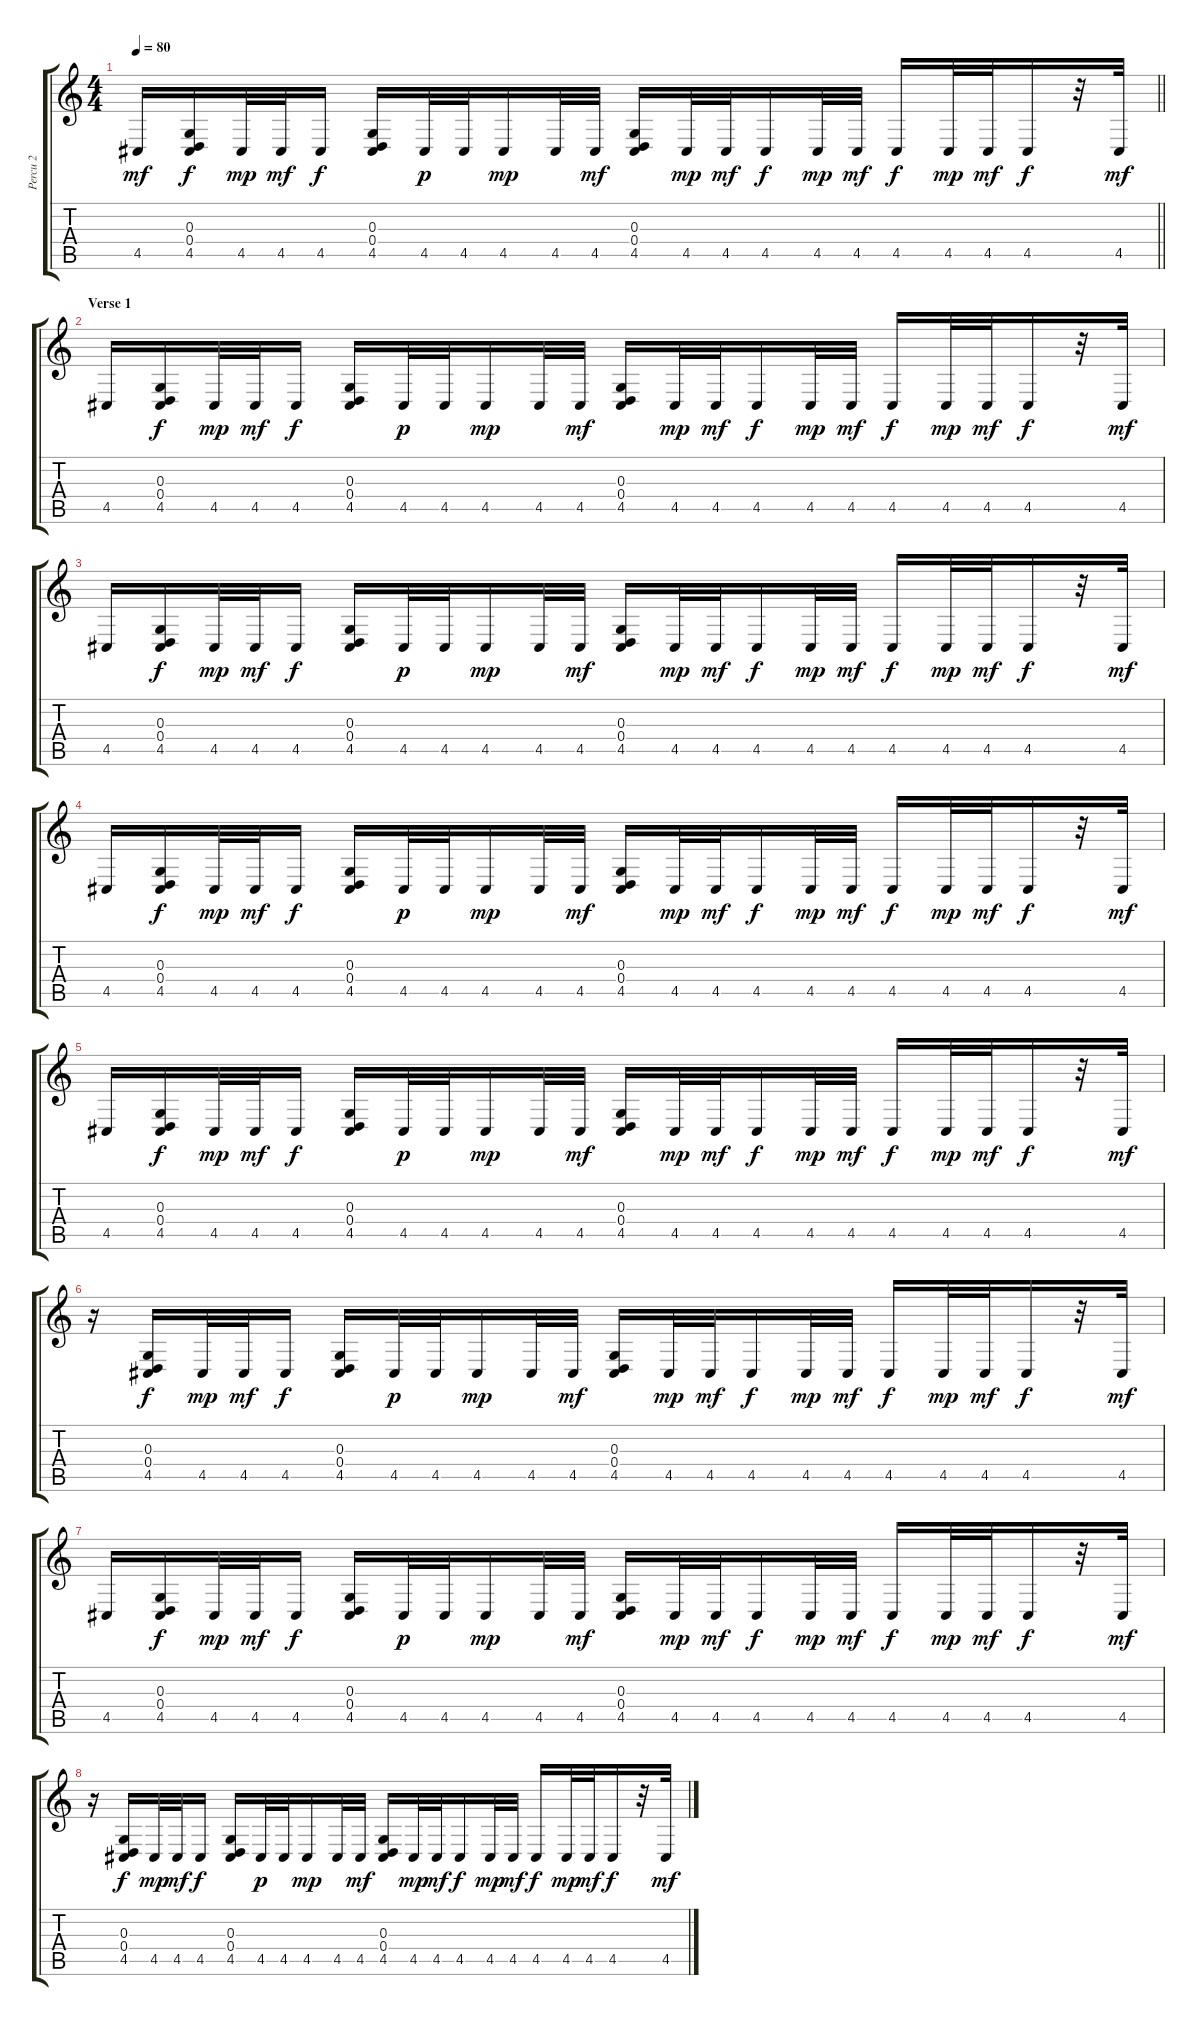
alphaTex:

\track ("Percu 2" "Percu 2") {instrument woodblock}
\staff {score tabs}
\tuning (E4 B3 G3 D3 A2 E2) {hide}
\ts (4 4)
\tempo 80
\clef g2
\barLineRight lightlight
\ks c
4.5.16{dy mf} (0.3 0.4 4.5).16{dy f} 4.5.32{dy mp} 4.5.32{dy mf} 4.5.16{dy f} (0.3 0.4 4.5).16 4.5.32{dy p} 4.5.32 4.5.16{dy mp} 4.5.32 4.5.32{dy mf} (0.3 0.4 4.5).16 4.5.32{dy mp} 4.5.32{dy mf} 4.5.16{dy f} 4.5.32{dy mp} 4.5.32{dy mf} 4.5.16{dy f} 4.5.32{dy mp} 4.5.32{dy mf} 4.5.16{dy f} r.32 4.5.32{dy mf} |
\section ("" "Verse 1")
4.5.16 (0.3 0.4 4.5).16{dy f} 4.5.32{dy mp} 4.5.32{dy mf} 4.5.16{dy f} (0.3 0.4 4.5).16 4.5.32{dy p} 4.5.32 4.5.16{dy mp} 4.5.32 4.5.32{dy mf} (0.3 0.4 4.5).16 4.5.32{dy mp} 4.5.32{dy mf} 4.5.16{dy f} 4.5.32{dy mp} 4.5.32{dy mf} 4.5.16{dy f} 4.5.32{dy mp} 4.5.32{dy mf} 4.5.16{dy f} r.32 4.5.32{dy mf} |
4.5.16 (0.3 0.4 4.5).16{dy f} 4.5.32{dy mp} 4.5.32{dy mf} 4.5.16{dy f} (0.3 0.4 4.5).16 4.5.32{dy p} 4.5.32 4.5.16{dy mp} 4.5.32 4.5.32{dy mf} (0.3 0.4 4.5).16 4.5.32{dy mp} 4.5.32{dy mf} 4.5.16{dy f} 4.5.32{dy mp} 4.5.32{dy mf} 4.5.16{dy f} 4.5.32{dy mp} 4.5.32{dy mf} 4.5.16{dy f} r.32 4.5.32{dy mf} |
4.5.16 (0.3 0.4 4.5).16{dy f} 4.5.32{dy mp} 4.5.32{dy mf} 4.5.16{dy f} (0.3 0.4 4.5).16 4.5.32{dy p} 4.5.32 4.5.16{dy mp} 4.5.32 4.5.32{dy mf} (0.3 0.4 4.5).16 4.5.32{dy mp} 4.5.32{dy mf} 4.5.16{dy f} 4.5.32{dy mp} 4.5.32{dy mf} 4.5.16{dy f} 4.5.32{dy mp} 4.5.32{dy mf} 4.5.16{dy f} r.32 4.5.32{dy mf} |
4.5.16 (0.3 0.4 4.5).16{dy f} 4.5.32{dy mp} 4.5.32{dy mf} 4.5.16{dy f} (0.3 0.4 4.5).16 4.5.32{dy p} 4.5.32 4.5.16{dy mp} 4.5.32 4.5.32{dy mf} (0.3 0.4 4.5).16 4.5.32{dy mp} 4.5.32{dy mf} 4.5.16{dy f} 4.5.32{dy mp} 4.5.32{dy mf} 4.5.16{dy f} 4.5.32{dy mp} 4.5.32{dy mf} 4.5.16{dy f} r.32 4.5.32{dy mf} |
r.16 (0.3 0.4 4.5).16{dy f} 4.5.32{dy mp} 4.5.32{dy mf} 4.5.16{dy f} (0.3 0.4 4.5).16 4.5.32{dy p} 4.5.32 4.5.16{dy mp} 4.5.32 4.5.32{dy mf} (0.3 0.4 4.5).16 4.5.32{dy mp} 4.5.32{dy mf} 4.5.16{dy f} 4.5.32{dy mp} 4.5.32{dy mf} 4.5.16{dy f} 4.5.32{dy mp} 4.5.32{dy mf} 4.5.16{dy f} r.32 4.5.32{dy mf} |
4.5.16 (0.3 0.4 4.5).16{dy f} 4.5.32{dy mp} 4.5.32{dy mf} 4.5.16{dy f} (0.3 0.4 4.5).16 4.5.32{dy p} 4.5.32 4.5.16{dy mp} 4.5.32 4.5.32{dy mf} (0.3 0.4 4.5).16 4.5.32{dy mp} 4.5.32{dy mf} 4.5.16{dy f} 4.5.32{dy mp} 4.5.32{dy mf} 4.5.16{dy f} 4.5.32{dy mp} 4.5.32{dy mf} 4.5.16{dy f} r.32 4.5.32{dy mf} |
r.16 (0.3 0.4 4.5).16{dy f} 4.5.32{dy mp} 4.5.32{dy mf} 4.5.16{dy f} (0.3 0.4 4.5).16 4.5.32{dy p} 4.5.32 4.5.16{dy mp} 4.5.32 4.5.32{dy mf} (0.3 0.4 4.5).16 4.5.32{dy mp} 4.5.32{dy mf} 4.5.16{dy f} 4.5.32{dy mp} 4.5.32{dy mf} 4.5.16{dy f} 4.5.32{dy mp} 4.5.32{dy mf} 4.5.16{dy f} r.32 4.5.32{dy mf}
